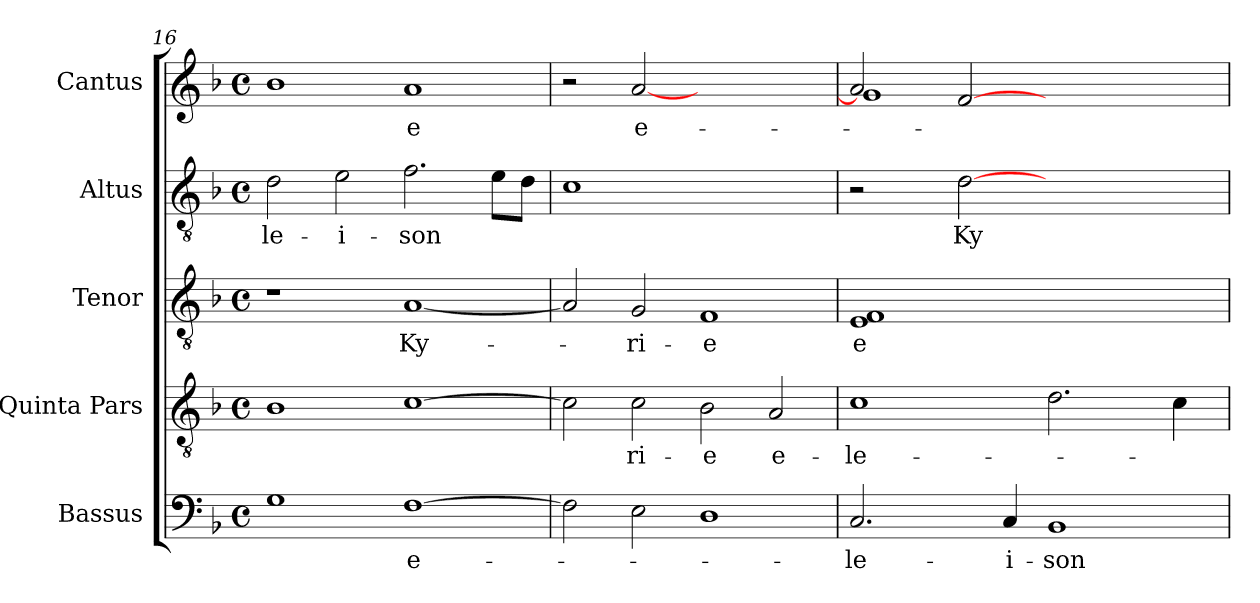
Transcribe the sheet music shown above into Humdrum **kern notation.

**kern	**text	**kern	**text	**kern	**text	**kern	**text	**kern	**text
*part5	*part5	*part4	*part4	*part3	*part3	*part2	*part2	*part1	*part1
*staff5	*staff5	*staff4	*staff4	*staff3	*staff3	*staff2	*staff2	*staff1	*staff1
*I"Bassus	*	*I"Quinta Pars	*	*I"Tenor	*	*I"Altus	*	*I"Cantus	*
*I'B.	*	*I'Q.P.	*	*I'T.	*	*I'A.	*	*I'C.	*
*clefF4	*	*clefGv2	*	*clefGv2	*	*clefGv2	*	*clefG2	*
*k[b-]	*	*k[b-]	*	*k[b-]	*	*k[b-]	*	*k[b-]	*
*F:	*	*F:	*	*F:	*	*F:	*	*F:	*
*M4/4	*	*M4/4	*	*M4/4	*	*M4/4	*	*M4/4	*
*met(c)	*	*met(c)	*	*met(c)	*	*met(c)	*	*met(c)	*
=16	=16	=16	=16	=16	=16	=16	=16	=16	=16
!	!	!	!	!	!	!	!LO:LY:b:cj	!	!
1G	.	1B-	.	1r	.	2d\	-le-	1b-	.
!	!	!	!	!	!	!	!LO:LY:b:cj	!	!
.	.	.	.	.	.	2e\	-i-	.	.
!	!LO:LY:b:rj	!	!	!	!LO:LY:b	!	!LO:LY:b:cj	!	!LO:LY:b:cj
[>1F	e-	[>1c	.	[<1A	Ky-	2.f\	-son	1a	-e
.	.	.	.	.	.	8e\L	.	.	.
.	.	.	.	.	.	8d\J	.	.	.
=17	=17	=17	=17	=17	=17	=17	=17	=17	=17
2F\]	.	2c\]	.	2A/]	.	1c	.	2r	.
!	!	!	!LO:LY:b:cj	!	!LO:LY:b:cj	!	!	!	!LO:LY:b:rj
2E\	.	2c\	-ri-	2G/	-ri-	.	.	[>2a/	e-
!	!	!	!LO:LY:b:cj	!	!LO:LY:b:cj	!	!	!	!
1D	.	2B-\	-e	1F	-e	1ryy	.	1ryy	.
!	!	!	!LO:LY:b:cj	!	!	!	!	!	!
.	.	2A/	e-	.	.	.	.	.	.
!!LO:LB:g=z
=18	=18	=18	=18	=18	=18	=18	=18	=18	=18
!	!	!	!	!	!	!	!	!LO:TX:a:t=1 8	!
!	!LO:LY:b:cj	!	!LO:LY:b:cj	!	!LO:LY:b:cj	!	!	!	!
*	*	*	*	*	*	*	*	*^	*
*	*	*	*	*	*	*	*	*	*^	*
2.C/	-le-	1c	-le-	1E 1F	e-	2r	.	2a/]	1g	8ryy	.
.	.	.	.	.	.	.	.	.	.	16ryy	.
.	.	.	.	.	.	.	.	.	.	64ryy	.
.	.	.	.	.	.	.	.	.	.	1ryy	.
!	!	!	!	!	!	!	!LO:LY:b:cj	!	!	!	!
.	.	.	.	.	.	[>2d\	Ky-	[<2f/	.	.	.
!	!LO:LY:b:cj	!	!	!	!	!	!	!	!	!	!
4C/	-i-	.	.	.	.	.	.	.	.	.	.
!	!LO:LY:b:cj	!	!	!	!	!	!	!	!	!	!
1BB-	-son	2.d\	.	1ryy	.	1ryy	.	1ryy	1ryy	.	.
.	.	.	.	.	.	.	.	.	.	2ryy	.
.	.	.	.	.	.	.	.	.	.	4ryy	.
.	.	4c\	.	.	.	.	.	.	.	.	.
.	.	.	.	.	.	.	.	.	.	32.ryy	.
*	*	*	*	*	*	*	*	*v	*v	*v	*
=	=	=	=	=	=	=	=	=	=
*-	*-	*-	*-	*-	*-	*-	*-	*-	*-
